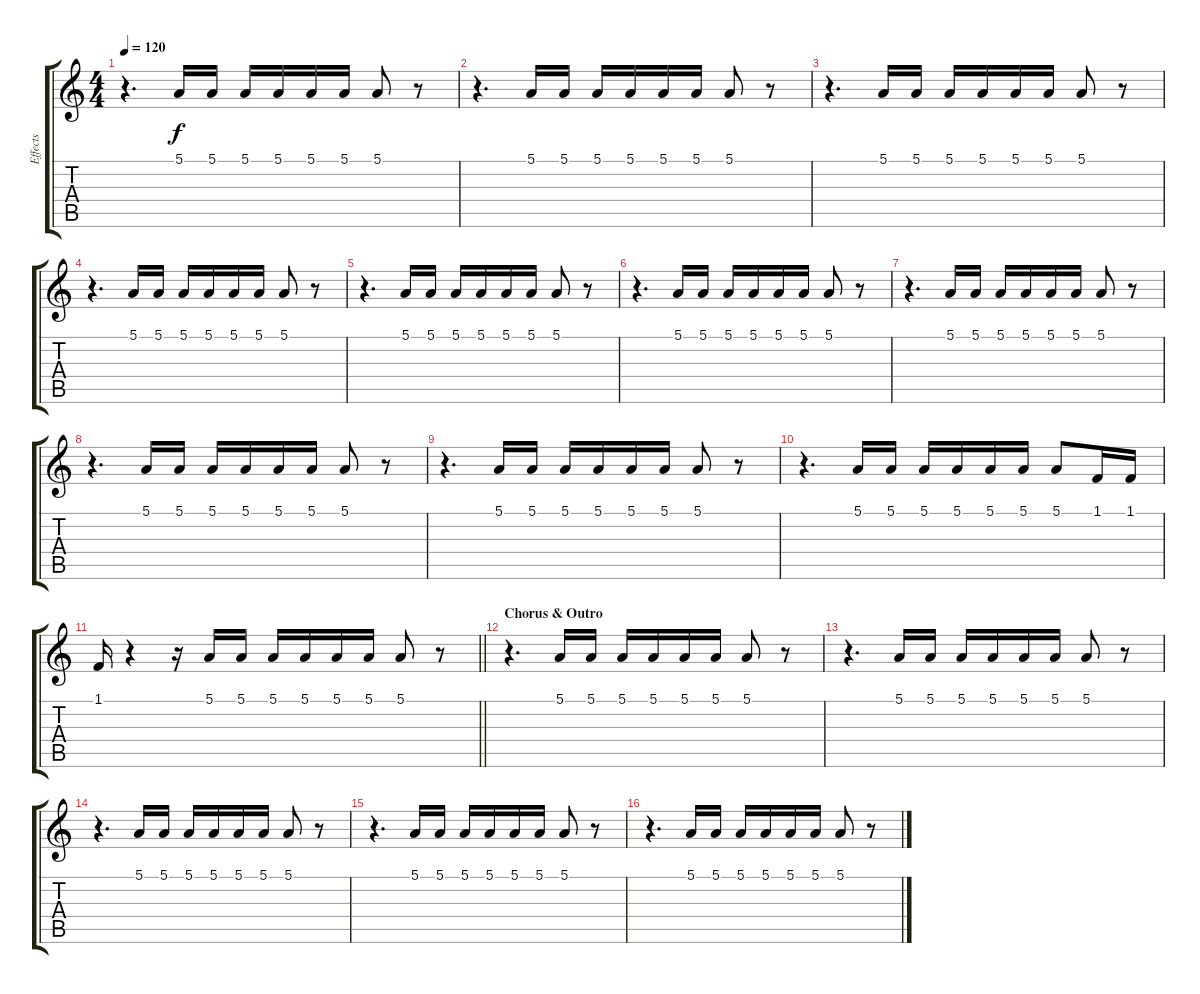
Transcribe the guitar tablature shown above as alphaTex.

\track ("Effects" "Effects") {instrument seashore}
\staff {score tabs}
\tuning (E4 B3 G3 D3 A2 E2) {hide}
\ts (4 4)
\tempo 120
\clef g2
\ks c
r.4{d dy f} 5.1.16 5.1.16 5.1.16 5.1.16 5.1.16 5.1.16 5.1.8 r.8 |
r.4{d} 5.1.16 5.1.16 5.1.16 5.1.16 5.1.16 5.1.16 5.1.8 r.8 |
r.4{d} 5.1.16 5.1.16 5.1.16 5.1.16 5.1.16 5.1.16 5.1.8 r.8 |
r.4{d} 5.1.16 5.1.16 5.1.16 5.1.16 5.1.16 5.1.16 5.1.8 r.8 |
r.4{d} 5.1.16 5.1.16 5.1.16 5.1.16 5.1.16 5.1.16 5.1.8 r.8 |
r.4{d} 5.1.16 5.1.16 5.1.16 5.1.16 5.1.16 5.1.16 5.1.8 r.8 |
r.4{d} 5.1.16 5.1.16 5.1.16 5.1.16 5.1.16 5.1.16 5.1.8 r.8 |
r.4{d} 5.1.16 5.1.16 5.1.16 5.1.16 5.1.16 5.1.16 5.1.8 r.8 |
r.4{d} 5.1.16 5.1.16 5.1.16 5.1.16 5.1.16 5.1.16 5.1.8 r.8 |
r.4{d} 5.1.16 5.1.16 5.1.16 5.1.16 5.1.16 5.1.16 5.1.8 1.1.16{instrument guitarfretnoise} 1.1.16 |
\barLineRight lightlight
1.1.16 r.4 r.16 5.1.16{instrument breathnoise} 5.1.16 5.1.16 5.1.16 5.1.16 5.1.16 5.1.8 r.8 |
\section ("" "Chorus & Outro")
r.4{d} 5.1.16 5.1.16 5.1.16 5.1.16 5.1.16 5.1.16 5.1.8 r.8 |
r.4{d} 5.1.16 5.1.16 5.1.16 5.1.16 5.1.16 5.1.16 5.1.8 r.8 |
r.4{d} 5.1.16 5.1.16 5.1.16 5.1.16 5.1.16 5.1.16 5.1.8 r.8 |
r.4{d} 5.1.16 5.1.16 5.1.16 5.1.16 5.1.16 5.1.16 5.1.8 r.8 |
r.4{d} 5.1.16 5.1.16 5.1.16 5.1.16 5.1.16 5.1.16 5.1.8 r.8
